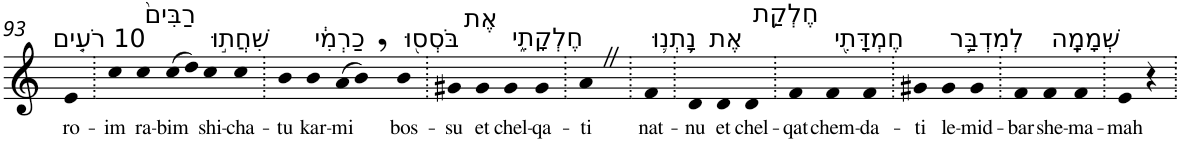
**kern	**text
*part1	*part1
*staff1	*staff1
*I"Piano	*
*I'Pno	*
!!LO:PB:g=z
*clefG2	*
*k[]	*
=93	=93
!LO:TX:a:t=10 רֹעִ֤ים	!
!	!LO:LY:b
4e	ro-
=94.	=94.
!	!LO:LY:b
4cc	-im
!LO:TX:a:t=רַבִּים֙	!
!	!LO:LY:b
4cc	ra-
!	!LO:LY:b
(>8cc	-bim
8dd)	.
!LO:TX:a:t=שִׁחֲת֣וּ	!
!	!LO:LY:b
4cc	shi-
!	!LO:LY:b
4cc	-cha-
=95.	=95.
!	!LO:LY:b
4b	-tu
!LO:TX:a:t=כַרְמִ֔י	!
!	!LO:LY:b
4b	kar-
!	!LO:LY:b
(>8a	-mi
8b,)	.
!LO:TX:a:t=בֹּסְס֖וּ	!
!	!LO:LY:b
4b	bos-
=96.	=96.
!	!LO:LY:b
4g#X	-su
!LO:TX:a:t=אֶת	!
!	!LO:LY:b
4g#	et
!LO:TX:a:t=חֶלְקָתִ֑י	!
!	!LO:LY:b
4g#	chel-
!	!LO:LY:b
4g#	-qa-
=97.	=97.
!	!LO:LY:b
4aZ	-ti
=98.	=98.
!LO:TX:a:t=נָ֥תְנ֛וּ	!
!	!LO:LY:b
4f	nat-
=99.	=99.
!	!LO:LY:b
4d	-nu
!LO:TX:a:t=אֶת	!
!	!LO:LY:b
4d	et
!LO:TX:a:t=חֶלְקַ֥ת	!
!	!LO:LY:b
4d	chel-
=100.	=100.
!	!LO:LY:b
4f	-qat
!LO:TX:a:t=חֶמְדָּתִ֖י	!
!	!LO:LY:b
4f	chem-
!	!LO:LY:b
4f	-da-
=101.	=101.
!	!LO:LY:b
4g#X	-ti
!LO:TX:a:t=לְמִדְבַּ֥ר	!
!	!LO:LY:b
4g#	le-
!	!LO:LY:b
4g#	-mid-
=102.	=102.
!	!LO:LY:b
4f	-bar
!LO:TX:a:t=שְׁמָמָֽה	!
!	!LO:LY:b
4f	she-
!	!LO:LY:b
4f	-ma-
=103.	=103.
!	!LO:LY:b
4e	-mah
4r	.
=.	=.
*-	*-
